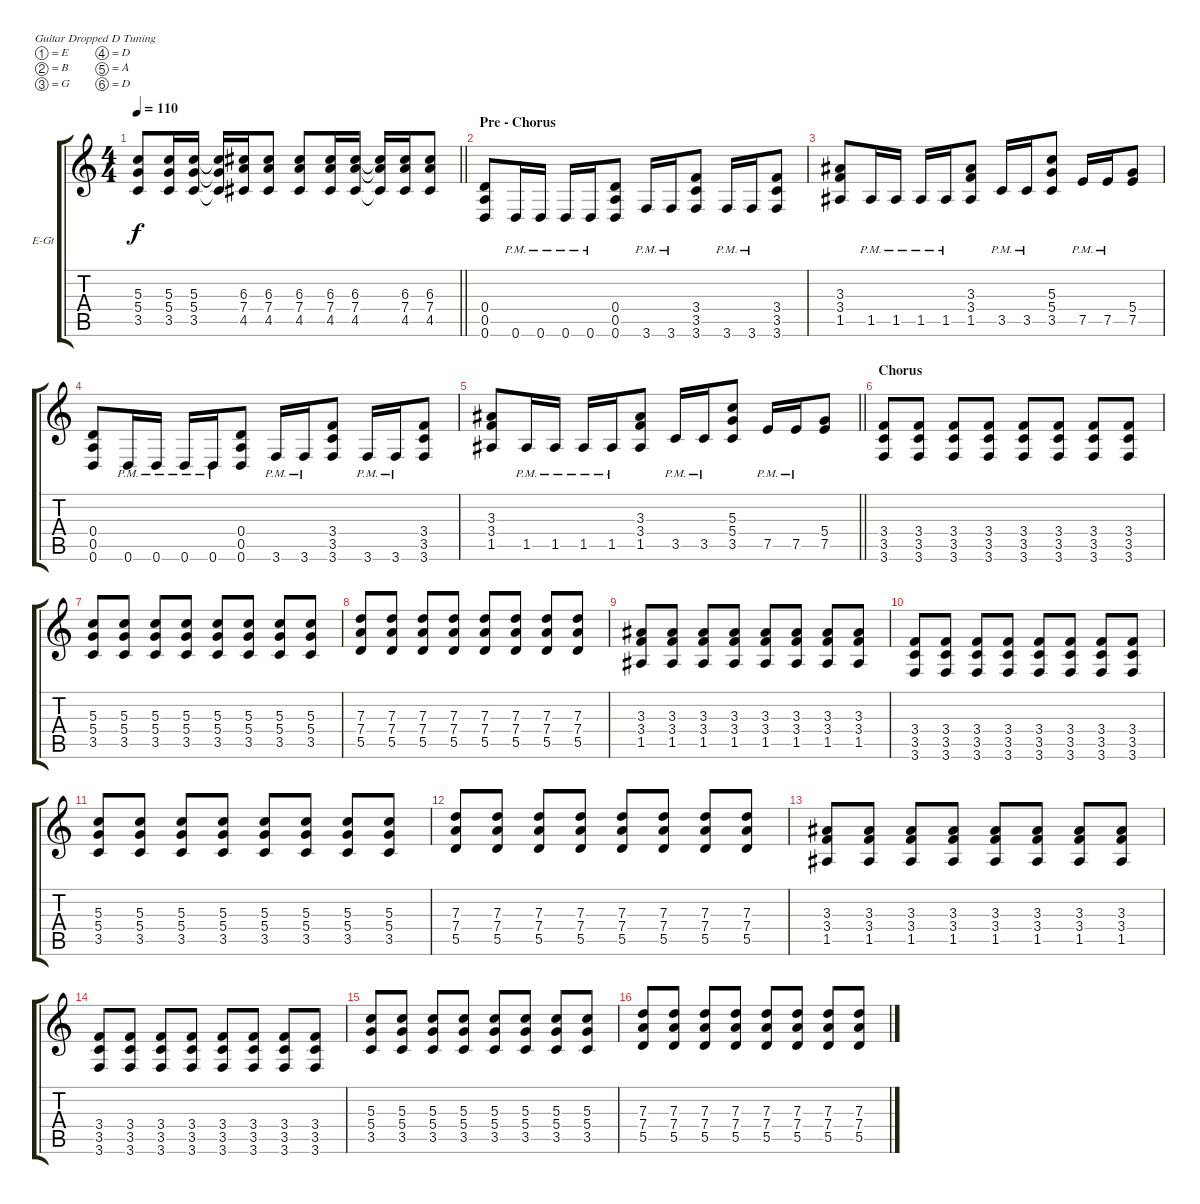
\bracketExtendMode groupsimilarinstruments
\firstSystemTrackNameOrientation horizontal
\otherSystemsTrackNameOrientation horizontal
\track ("- Synyster Gates - Lead" "E-Gt") {instrument overdrivenguitar}
\staff {score tabs}
\tuning (E4 B3 G3 D3 A2 D2)
\ts (4 4)
\tempo 110
\clef g2
\barLineRight lightlight
\ks c
(5.3 5.4 3.5).8{dy f} (5.3 5.4 3.5).16 (5.3 5.4 3.5).16 (5.3{t} 5.4{t} 3.5{t}).16 (6.3 7.4 4.5).16 (6.3 7.4 4.5).8 (6.3 7.4 4.5).8 (6.3 7.4 4.5).16 (6.3 7.4 4.5).16 (6.3{t} 7.4{t} 4.5{t}).16 (6.3 7.4 4.5).16 (6.3 7.4 4.5).8 |
\section ("" "Pre - Chorus")
(0.4 0.5 0.6).8 0.6{pm}.16 0.6{pm}.16 0.6{pm}.16 0.6{pm}.16 (0.4 0.5 0.6).8 3.6{pm}.16 3.6{pm}.16 (3.4 3.5 3.6).8 3.6{pm}.16 3.6{pm}.16 (3.4 3.5 3.6).8 |
(3.3 3.4 1.5).8 1.5{pm}.16 1.5{pm}.16 1.5{pm}.16 1.5{pm}.16 (3.3 3.4 1.5).8 3.5{pm}.16 3.5{pm}.16 (5.3 5.4 3.5).8 7.5{pm}.16 7.5{pm}.16 (5.4 7.5).8 |
(0.4 0.5 0.6).8 0.6{pm}.16 0.6{pm}.16 0.6{pm}.16 0.6{pm}.16 (0.4 0.5 0.6).8 3.6{pm}.16 3.6{pm}.16 (3.4 3.5 3.6).8 3.6{pm}.16 3.6{pm}.16 (3.4 3.5 3.6).8 |
\barLineRight lightlight
(3.3 3.4 1.5).8 1.5{pm}.16 1.5{pm}.16 1.5{pm}.16 1.5{pm}.16 (3.3 3.4 1.5).8 3.5{pm}.16 3.5{pm}.16 (5.3 5.4 3.5).8 7.5{pm}.16 7.5{pm}.16 (5.4 7.5).8 |
\section ("" "Chorus")
(3.4 3.5 3.6).8 (3.4 3.5 3.6).8 (3.4 3.5 3.6).8 (3.4 3.5 3.6).8 (3.4 3.5 3.6).8 (3.4 3.5 3.6).8 (3.4 3.5 3.6).8 (3.4 3.5 3.6).8 |
(5.3 5.4 3.5).8 (5.3 5.4 3.5).8 (5.3 5.4 3.5).8 (5.3 5.4 3.5).8 (5.3 5.4 3.5).8 (5.3 5.4 3.5).8 (5.3 5.4 3.5).8 (5.3 5.4 3.5).8 |
(7.3 7.4 5.5).8 (7.3 7.4 5.5).8 (7.3 7.4 5.5).8 (7.3 7.4 5.5).8 (7.3 7.4 5.5).8 (7.3 7.4 5.5).8 (7.3 7.4 5.5).8 (7.3 7.4 5.5).8 |
(3.3 3.4 1.5).8 (3.3 3.4 1.5).8 (3.3 3.4 1.5).8 (3.3 3.4 1.5).8 (3.3 3.4 1.5).8 (3.3 3.4 1.5).8 (3.3 3.4 1.5).8 (3.3 3.4 1.5).8 |
(3.4 3.5 3.6).8 (3.4 3.5 3.6).8 (3.4 3.5 3.6).8 (3.4 3.5 3.6).8 (3.4 3.5 3.6).8 (3.4 3.5 3.6).8 (3.4 3.5 3.6).8 (3.4 3.5 3.6).8 |
(5.3 5.4 3.5).8 (5.3 5.4 3.5).8 (5.3 5.4 3.5).8 (5.3 5.4 3.5).8 (5.3 5.4 3.5).8 (5.3 5.4 3.5).8 (5.3 5.4 3.5).8 (5.3 5.4 3.5).8 |
(7.3 7.4 5.5).8 (7.3 7.4 5.5).8 (7.3 7.4 5.5).8 (7.3 7.4 5.5).8 (7.3 7.4 5.5).8 (7.3 7.4 5.5).8 (7.3 7.4 5.5).8 (7.3 7.4 5.5).8 |
(3.3 3.4 1.5).8 (3.3 3.4 1.5).8 (3.3 3.4 1.5).8 (3.3 3.4 1.5).8 (3.3 3.4 1.5).8 (3.3 3.4 1.5).8 (3.3 3.4 1.5).8 (3.3 3.4 1.5).8 |
(3.4 3.5 3.6).8 (3.4 3.5 3.6).8 (3.4 3.5 3.6).8 (3.4 3.5 3.6).8 (3.4 3.5 3.6).8 (3.4 3.5 3.6).8 (3.4 3.5 3.6).8 (3.4 3.5 3.6).8 |
(5.3 5.4 3.5).8 (5.3 5.4 3.5).8 (5.3 5.4 3.5).8 (5.3 5.4 3.5).8 (5.3 5.4 3.5).8 (5.3 5.4 3.5).8 (5.3 5.4 3.5).8 (5.3 5.4 3.5).8 |
(7.3 7.4 5.5).8 (7.3 7.4 5.5).8 (7.3 7.4 5.5).8 (7.3 7.4 5.5).8 (7.3 7.4 5.5).8 (7.3 7.4 5.5).8 (7.3 7.4 5.5).8 (7.3 7.4 5.5).8
